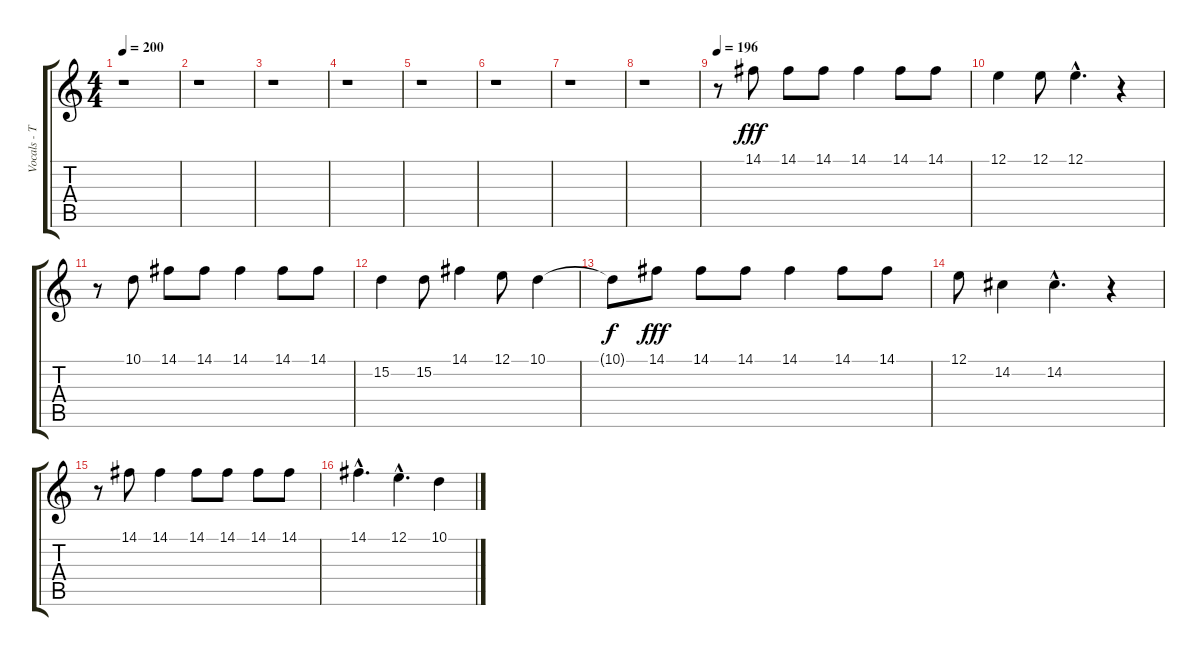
\track ("Vocals - Tom" "Vocals - T") {instrument lead6voice}
\staff {score tabs}
\tuning (E4 B3 G3 D3 A2 E2) {hide}
\ts (4 4)
\tempo 200
\clef g2
\ks c
r.1{dy fff} |
r.1 |
r.1 |
r.1 |
r.1 |
r.1 |
r.1 |
r.1 |
\tempo 196
r.8 14.1.8 14.1.8 14.1.8 14.1.4 14.1.8 14.1.8 |
12.1.4 12.1.8 12.1{hac}.4{d} r.4 |
r.8 10.1.8 14.1.8 14.1.8 14.1.4 14.1.8 14.1.8 |
15.2.4 15.2.8 14.1.4 12.1.8 10.1.4 |
10.1{t}.8{dy f} 14.1.8{dy fff} 14.1.8 14.1.8 14.1.4 14.1.8 14.1.8 |
12.1.8 14.2.4 14.2{hac}.4{d} r.4 |
r.8 14.1.8 14.1.4 14.1.8 14.1.8 14.1.8 14.1.8 |
14.1{hac}.4{d} 12.1{hac}.4{d} 10.1.4
